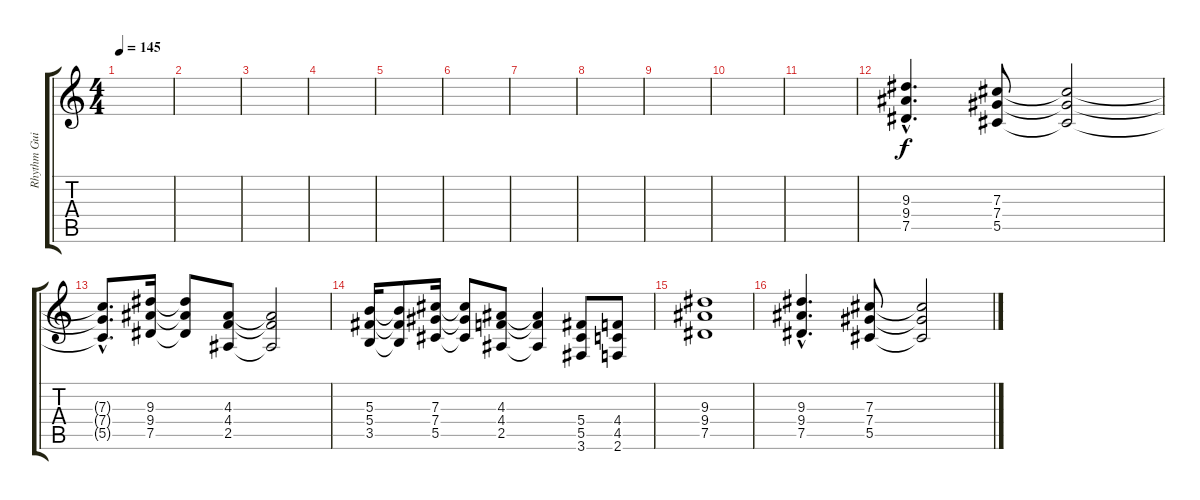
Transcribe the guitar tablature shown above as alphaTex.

\track ("Rhythm Guitar" "Rhythm Gui") {instrument distortionguitar}
\staff {score tabs}
\tuning (Eb4 Bb3 Gb3 Db3 Ab2 Eb2) {hide}
\ts (4 4)
\tempo 145
\clef g2
\ks c
|
|
|
|
|
|
|
|
|
|
|
(9.3{hac} 9.4{hac} 7.5{hac}).4{d} (7.3 7.4 5.5).8 (7.3{t} 7.4{t} 5.5{t}).2 |
(7.3{hac t} 7.4{hac t} 5.5{hac t}).8{d} (9.3 9.4 7.5).16 (9.3{t} 9.4{t} 7.5{t}).8 (4.3 4.4 2.5).8 (4.3{t} 4.4{t} 2.5{t}).2 |
(5.3 5.4 3.5).16 (5.3{t} 5.4{t} 3.5{t}).8 (7.3 7.4 5.5).16 (7.3{t} 7.4{t} 5.5{t}).8 (4.3 4.4 2.5).8 (4.3{t} 4.4{t} 2.5{t}).4 (5.4 5.5 3.6).8 (4.4 4.5 2.6).8 |
(9.3 9.4 7.5).1 |
(9.3{hac} 9.4{hac} 7.5{hac}).4{d} (7.3 7.4 5.5).8 (7.3{t} 7.4{t} 5.5{t}).2
